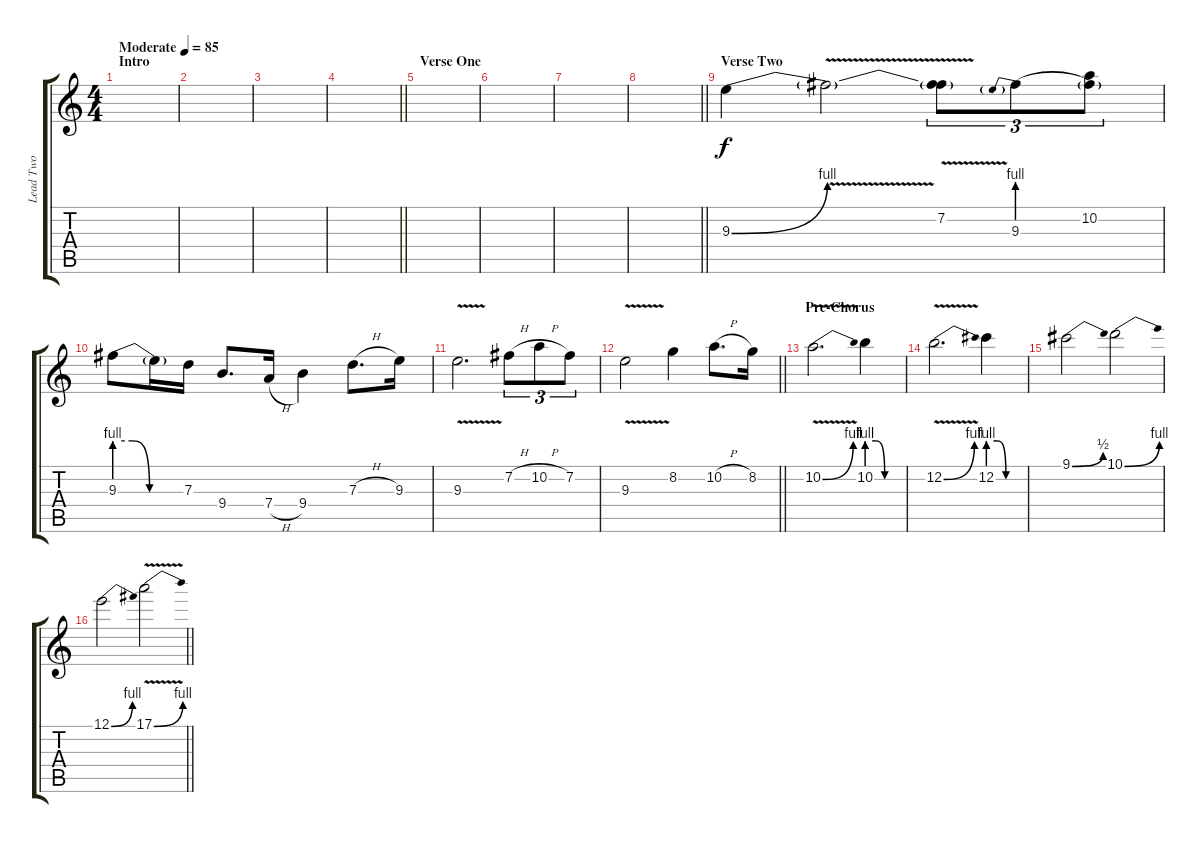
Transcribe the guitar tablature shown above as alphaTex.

\track ("Lead Two" "Lead Two") {instrument overdrivenguitar}
\staff {score tabs}
\tuning (E4 B3 G3 D3 A2 E2) {hide}
\ts (4 4)
\section ("" "Intro")
\tempo (85 "Moderate")
\clef g2
\ks c
|
|
|
\barLineRight lightlight
|
\section ("" "Verse One")
|
|
|
\barLineRight lightlight
|
\section ("" "Verse Two")
9.3{be (bend 0 0 60 4)}.4 9.3{v t}.2 (7.2 9.3{t}).8{tu (3 2)} 9.3{be (prebend 0 4 60 4)}.8{tu (3 2)} (10.2 9.3{t}).8{tu (3 2)} |
9.3{be (custom 0 4 15 4 30 0 60 0)}.8 9.3{t}.16 7.3.16 9.4.8{d} 7.4{h}.16 9.4.4 7.3{h}.8{d} 9.3.16 |
9.3{v}.2{d} 7.2{h}.8{tu (3 2)} 10.2{h}.8{tu (3 2)} 7.2.8{tu (3 2)} |
\barLineRight lightlight
9.3{v}.2 8.2.4 10.2{h}.8{d} 8.2.16 |
\section ("" "Pre-Chorus")
10.2{be (bend 0 0 60 4) v}.2{d} 10.2{be (custom 0 4 15 4 30 0 60 0)}.4 |
12.2{be (bend 0 0 60 4) v}.2{d} 12.2{be (custom 0 4 15 4 30 0 60 0)}.4 |
9.1{be (bend 0 0 60 2)}.2 10.1{be (bend 0 0 60 4)}.2 |
\barLineRight lightlight
12.1{be (bend 0 0 60 4)}.2 17.1{be (bend 0 0 60 4) v}.2
